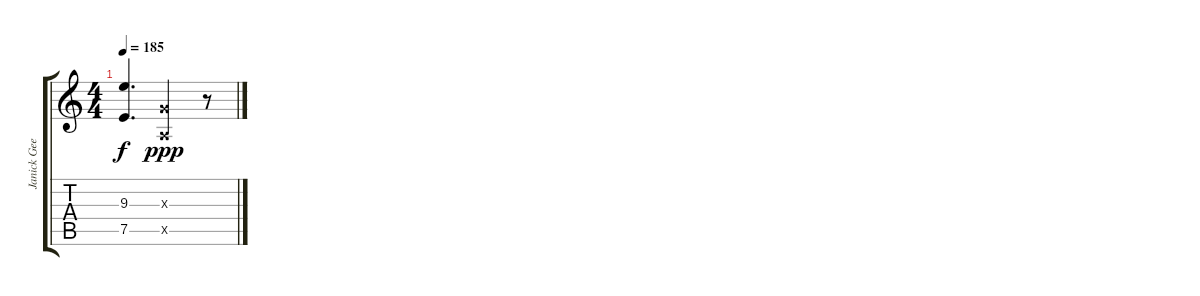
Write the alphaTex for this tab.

\track ("Janick Geers" "Janick Gee") {instrument overdrivenguitar}
\staff {score tabs}
\tuning (E4 B3 G3 D3 A2 E2) {hide}
\ts (4 4)
\tempo 185
\clef g2
\ks c
(9.3{t} 7.5{t}).4{d dy f} (0.3{x} 0.5{x}).2{dy ppp} r.8
